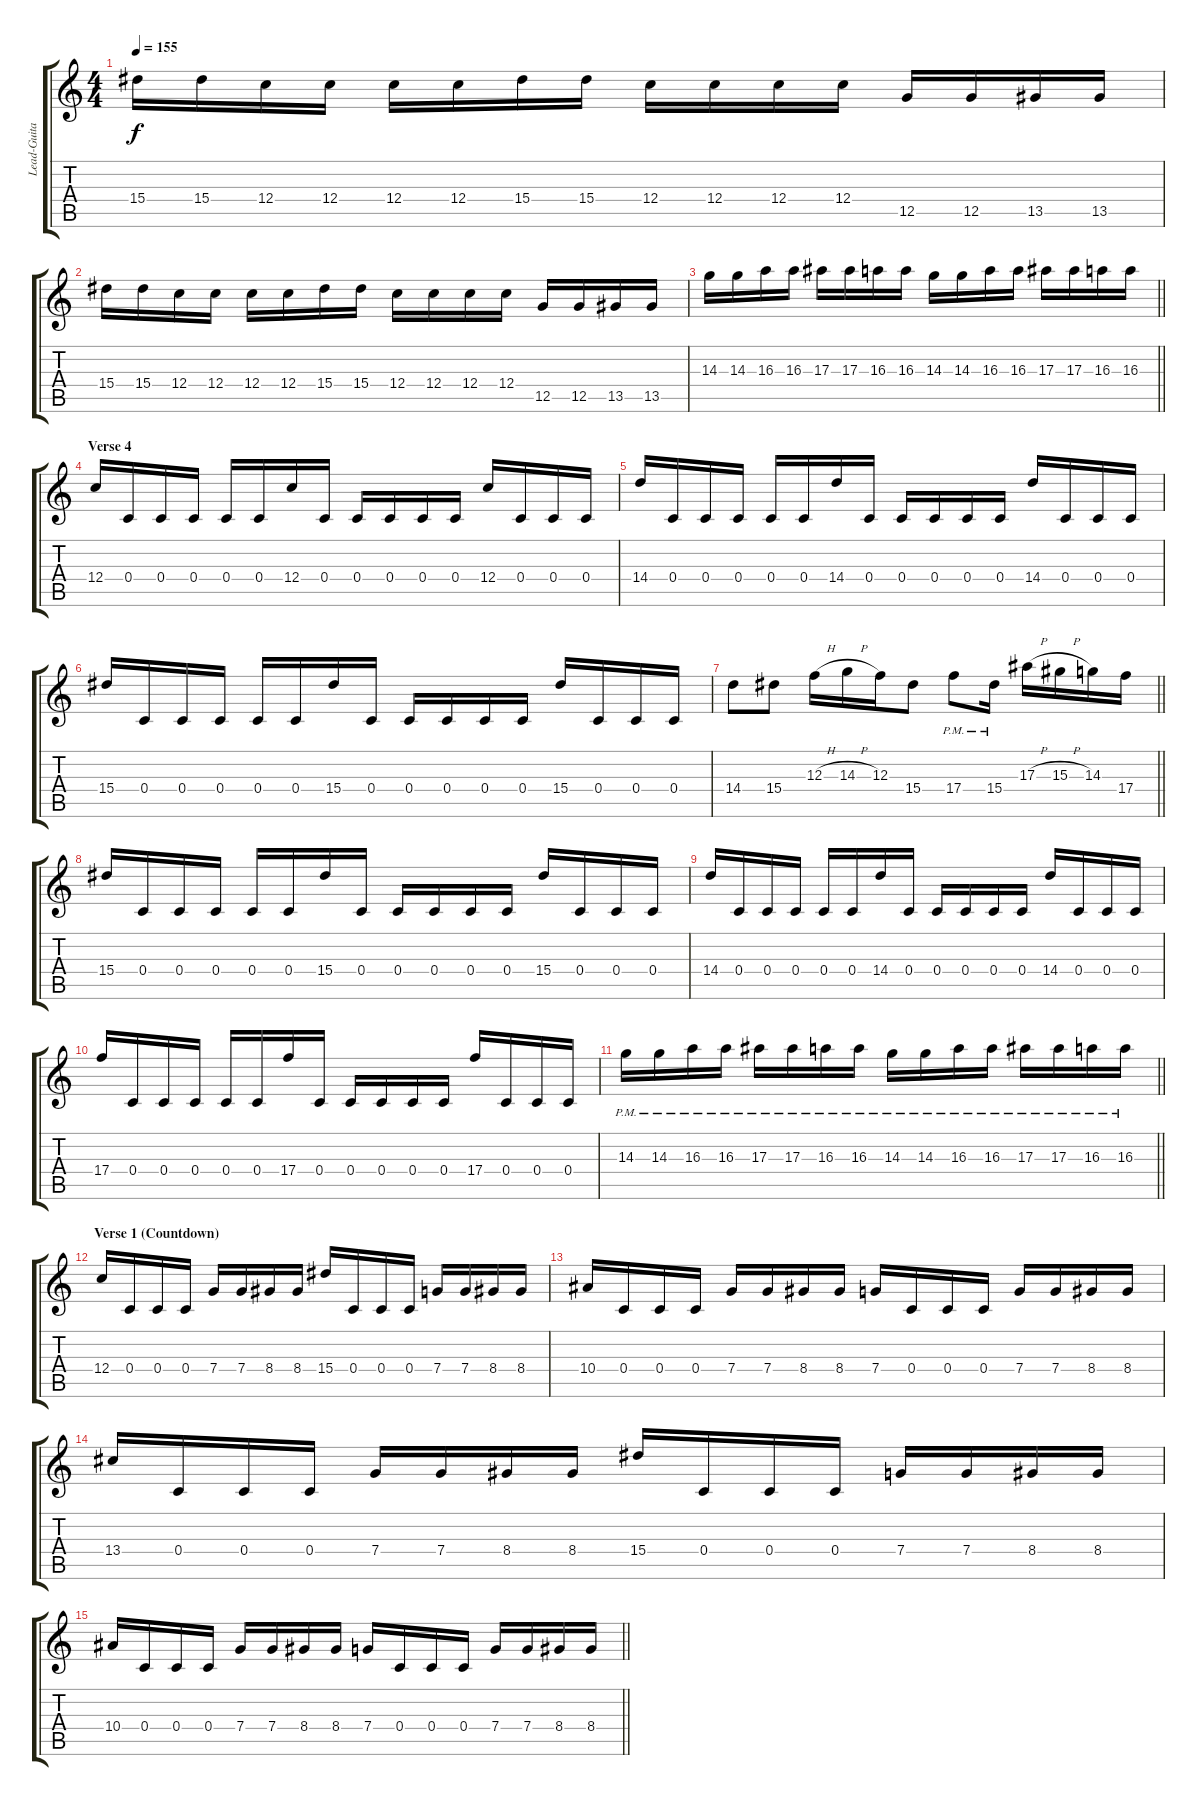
\track ("Lead-Guitar" "Lead-Guita") {instrument distortionguitar}
\staff {score tabs}
\tuning (D4 A3 F3 C3 G2 C2) {hide}
\ts (4 4)
\tempo 155
\clef g2
\ks c
15.4.16{dy f} 15.4.16 12.4.16 12.4.16 12.4.16 12.4.16 15.4.16 15.4.16 12.4.16 12.4.16 12.4.16 12.4.16 12.5.16 12.5.16 13.5.16 13.5.16 |
15.4.16 15.4.16 12.4.16 12.4.16 12.4.16 12.4.16 15.4.16 15.4.16 12.4.16 12.4.16 12.4.16 12.4.16 12.5.16 12.5.16 13.5.16 13.5.16 |
\barLineRight lightlight
14.3.16 14.3.16 16.3.16 16.3.16 17.3.16 17.3.16 16.3.16 16.3.16 14.3.16 14.3.16 16.3.16 16.3.16 17.3.16 17.3.16 16.3.16 16.3.16 |
\section ("" "Verse 4")
12.4.16 0.4.16 0.4.16 0.4.16 0.4.16 0.4.16 12.4.16 0.4.16 0.4.16 0.4.16 0.4.16 0.4.16 12.4.16 0.4.16 0.4.16 0.4.16 |
14.4.16 0.4.16 0.4.16 0.4.16 0.4.16 0.4.16 14.4.16 0.4.16 0.4.16 0.4.16 0.4.16 0.4.16 14.4.16 0.4.16 0.4.16 0.4.16 |
15.4.16 0.4.16 0.4.16 0.4.16 0.4.16 0.4.16 15.4.16 0.4.16 0.4.16 0.4.16 0.4.16 0.4.16 15.4.16 0.4.16 0.4.16 0.4.16 |
\barLineRight lightlight
14.4.8 15.4.8 12.3{h}.16 14.3{h}.16 12.3.16 15.4.8 17.4{pm}.8 15.4{pm}.16 17.3{h}.16 15.3{h}.16 14.3.16 17.4.16 |
15.4.16 0.4.16 0.4.16 0.4.16 0.4.16 0.4.16 15.4.16 0.4.16 0.4.16 0.4.16 0.4.16 0.4.16 15.4.16 0.4.16 0.4.16 0.4.16 |
14.4.16 0.4.16 0.4.16 0.4.16 0.4.16 0.4.16 14.4.16 0.4.16 0.4.16 0.4.16 0.4.16 0.4.16 14.4.16 0.4.16 0.4.16 0.4.16 |
17.4.16 0.4.16 0.4.16 0.4.16 0.4.16 0.4.16 17.4.16 0.4.16 0.4.16 0.4.16 0.4.16 0.4.16 17.4.16 0.4.16 0.4.16 0.4.16 |
\barLineRight lightlight
14.3{pm}.16 14.3{pm}.16 16.3{pm}.16 16.3{pm}.16 17.3{pm}.16 17.3{pm}.16 16.3{pm}.16 16.3{pm}.16 14.3{pm}.16 14.3{pm}.16 16.3{pm}.16 16.3{pm}.16 17.3{pm}.16 17.3{pm}.16 16.3{pm}.16 16.3{pm}.16 |
\section ("" "Verse 1 (Countdown)")
12.4.16 0.4.16 0.4.16 0.4.16 7.4.16 7.4.16 8.4.16 8.4.16 15.4.16 0.4.16 0.4.16 0.4.16 7.4.16 7.4.16 8.4.16 8.4.16 |
10.4.16 0.4.16 0.4.16 0.4.16 7.4.16 7.4.16 8.4.16 8.4.16 7.4.16 0.4.16 0.4.16 0.4.16 7.4.16 7.4.16 8.4.16 8.4.16 |
13.4.16 0.4.16 0.4.16 0.4.16 7.4.16 7.4.16 8.4.16 8.4.16 15.4.16 0.4.16 0.4.16 0.4.16 7.4.16 7.4.16 8.4.16 8.4.16 |
\barLineRight lightlight
10.4.16 0.4.16 0.4.16 0.4.16 7.4.16 7.4.16 8.4.16 8.4.16 7.4.16 0.4.16 0.4.16 0.4.16 7.4.16 7.4.16 8.4.16 8.4.16
